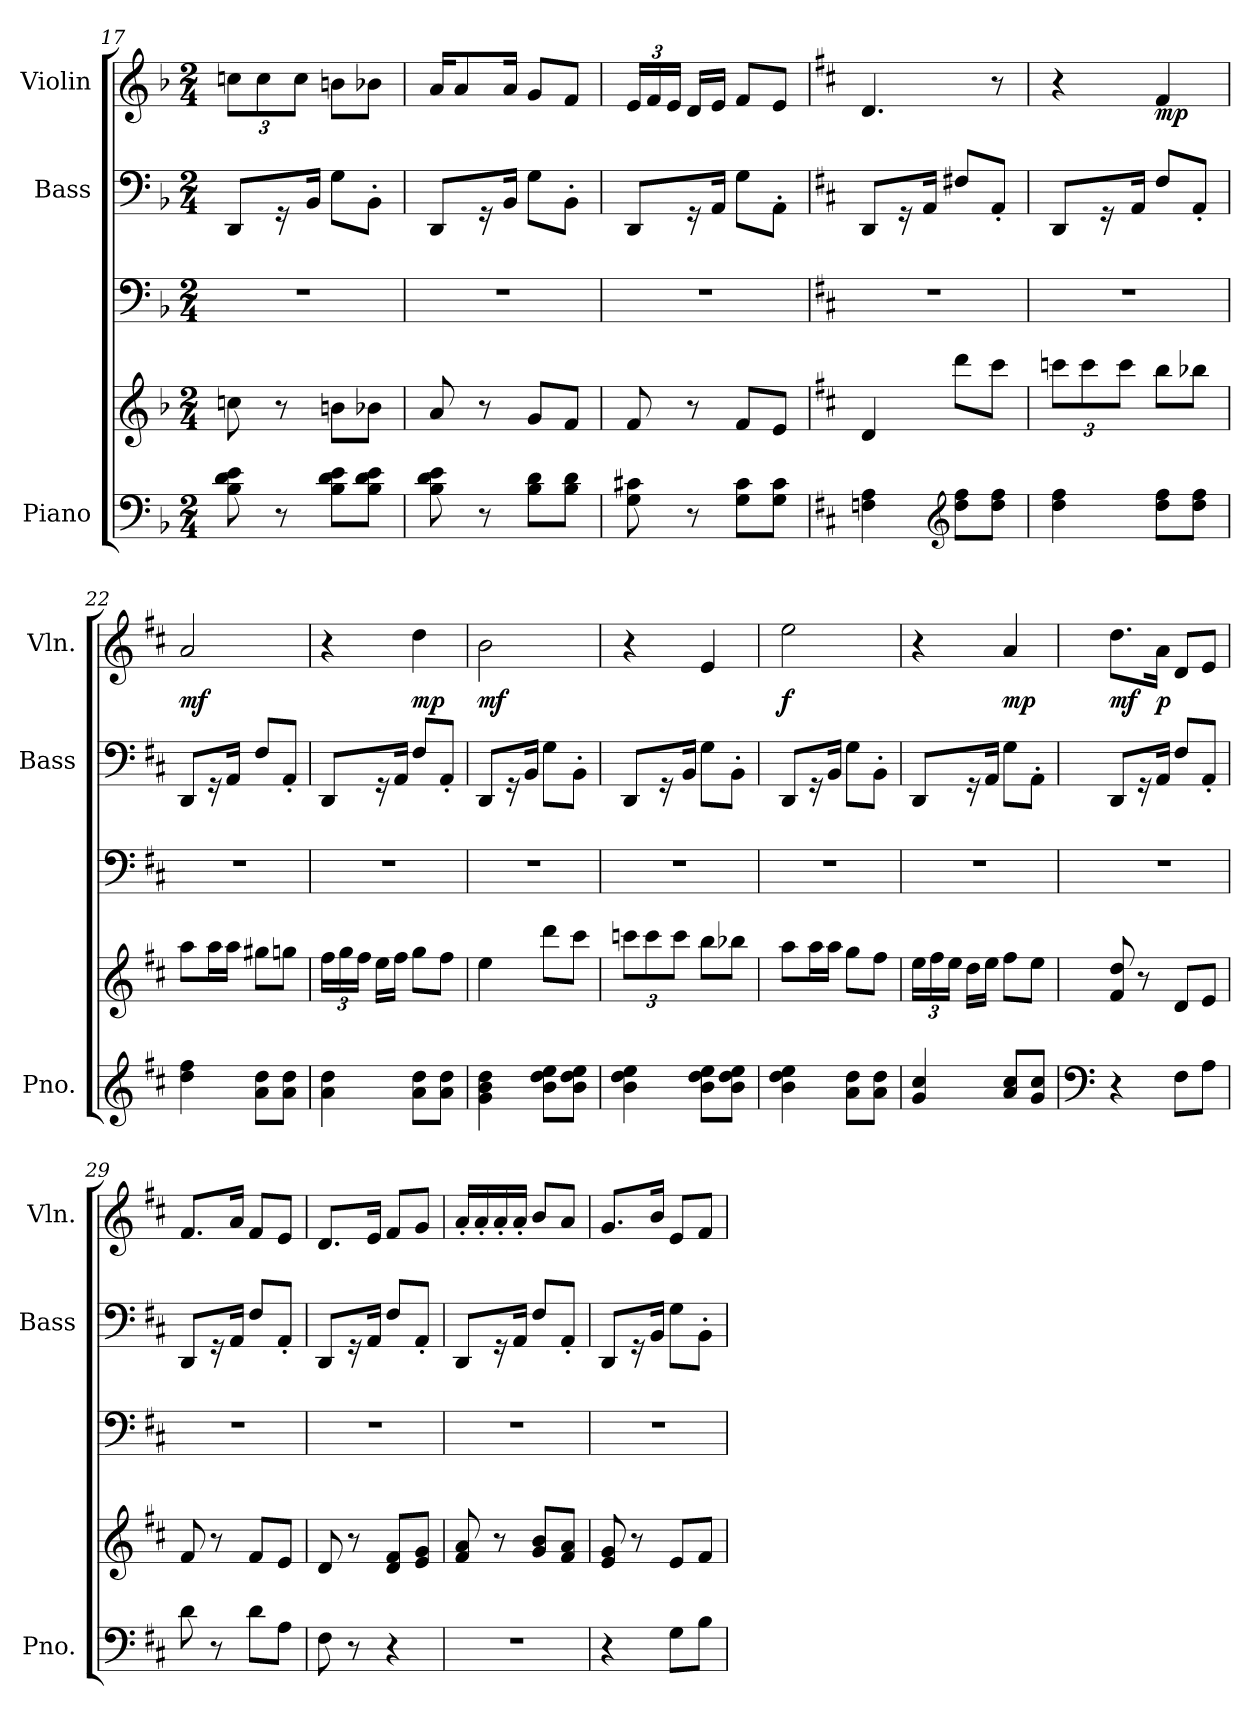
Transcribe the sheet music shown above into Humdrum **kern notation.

**kern	**kern	**kern	**kern	**kern	**dynam
*part4	*part4	*part3	*part2	*part1	*part1
*staff5	*staff4	*staff3	*staff2	*staff1	*staff1
*I"Piano	*	*	*I"Bass	*I"Violin	*
*I'Pno.	*	*	*I'Bass	*I'Vln.	*
*clefF4	*clefG2	*clefF4	*clefF4	*clefG2	*
*	*	*	*ITrd7c12	*	*
*k[b-]	*k[b-]	*k[b-]	*k[b-]	*k[b-]	*
*d:	*d:	*d:	*d:	*d:	*
*M2/4	*M2/4	*M2/4	*M2/4	*M2/4	*
=17	=17	=17	=17	=17	=17
8B-\ 8d\ 8e\	8ccn\	2r	8DDD/L	12ccn\L	.
.	.	.	.	12cc\	.
8r	8r	.	16r	.	.
.	.	.	.	12cc\J	.
.	.	.	16BBB-/Jk	.	.
8B-\ 8d\ 8e\L	8bn\L	.	8GG\L	8bn\L	.
8B-\ 8d\ 8e\J	8b-X\J	.	8BBB-'>\J	8b-X\J	.
=18	=18	=18	=18	=18	=18
8B-\ 8d\ 8e\	8a/	2r	8DDD/L	16a/KL	.
.	.	.	.	8a/	.
8r	8r	.	16r	.	.
.	.	.	16BBB-/Jk	16a/Jk	.
8B-\ 8d\L	8g/L	.	8GG\L	8g/L	.
8B-\ 8d\J	8f/J	.	8BBB-'>\J	8f/J	.
!!LO:LB:g=z
=19	=19	=19	=19	=19	=19
8G\ 8c#X\	8f/	2r	8DDD/L	24e/LL	.
.	.	.	.	24f/	.
.	.	.	.	24e/JJ	.
8r	8r	.	16r	16d/LL	.
.	.	.	16AAA/Jk	16e/JJ	.
8G\ 8c#\L	8f/L	.	8GG\L	8f/L	.
8G\ 8c#\J	8e/J	.	8AAA'>\J	8e/J	.
=20	=20	=20	=20	=20	=20
*k[f#c#]	*k[f#c#]	*k[f#c#]	*k[f#c#]	*k[f#c#]	*
*D:	*D:	*D:	*D:	*D:	*
4Fn\ 4A\	4d/	2r	8DDD/L	4.d/	.
.	.	.	16r	.	.
.	.	.	16AAA/Jk	.	.
*clefG2	*	*	*	*	*
8dd\ 8ff#\L	8ddd\L	.	8FF#X/L	.	.
8dd\ 8ff#\J	8ccc#\J	.	8AAA'</J	8r	.
=21	=21	=21	=21	=21	=21
4dd\ 4ff#\	12cccn\L	2r	8DDD/L	4r	.
.	12ccc\	.	.	.	.
.	.	.	16r	.	.
.	12ccc\J	.	.	.	.
.	.	.	16AAA/Jk	.	.
!	!	!	!	!	!LO:DY:b
8dd\ 8ff#\L	8bb\L	.	8FF#/L	4f#/	mp
8dd\ 8ff#\J	8bb-X\J	.	8AAA'</J	.	.
=22	=22	=22	=22	=22	=22
!	!	!	!	!	!LO:DY:b
4dd\ 4ff#\	8aa\L	2r	8DDD/L	2a/	mf
.	16aa\L	.	16r	.	.
.	16aa\JJ	.	16AAA/Jk	.	.
8a\ 8dd\L	8gg#X\L	.	8FF#/L	.	.
8a\ 8dd\J	8ggn\J	.	8AAA'</J	.	.
!!LO:LB:g=z
=23	=23	=23	=23	=23	=23
4a\ 4dd\	24ff#\LL	2r	8DDD/L	4r	.
.	24gg\	.	.	.	.
.	24ff#\JJ	.	.	.	.
.	16ee\LL	.	16r	.	.
.	16ff#\JJ	.	16AAA/Jk	.	.
!	!	!	!	!	!LO:DY:b
8a\ 8dd\L	8gg\L	.	8FF#/L	4dd\	mp
8a\ 8dd\J	8ff#\J	.	8AAA'</J	.	.
=24	=24	=24	=24	=24	=24
!	!	!	!	!	!LO:DY:b
4g\ 4b\ 4dd\	4ee\	2r	8DDD/L	2b\	mf
.	.	.	16r	.	.
.	.	.	16BBB/Jk	.	.
8b\ 8dd\ 8ee\L	8ddd\L	.	8GG\L	.	.
8b\ 8dd\ 8ee\J	8ccc#\J	.	8BBB'>\J	.	.
=25	=25	=25	=25	=25	=25
4b\ 4dd\ 4ee\	12cccn\L	2r	8DDD/L	4r	.
.	12ccc\	.	.	.	.
.	.	.	16r	.	.
.	12ccc\J	.	.	.	.
.	.	.	16BBB/Jk	.	.
8b\ 8dd\ 8ee\L	8bb\L	.	8GG\L	4e/	.
8b\ 8dd\ 8ee\J	8bb-X\J	.	8BBB'>\J	.	.
=26	=26	=26	=26	=26	=26
!	!	!	!	!	!LO:DY:b
4b\ 4dd\ 4ee\	8aa\L	2r	8DDD/L	2ee\	f
.	16aa\L	.	16r	.	.
.	16aa\JJ	.	16BBB/Jk	.	.
8a\ 8dd\L	8gg\L	.	8GG\L	.	.
8a\ 8dd\J	8ff#\J	.	8BBB'>\J	.	.
=27	=27	=27	=27	=27	=27
4g/ 4cc#/	24ee\LL	2r	8DDD/L	4r	.
.	24ff#\	.	.	.	.
.	24ee\JJ	.	.	.	.
.	16dd\LL	.	16r	.	.
.	16ee\JJ	.	16AAA/Jk	.	.
!	!	!	!	!	!LO:DY:b
8a/ 8cc#/L	8ff#\L	.	8GG\L	4a/	mp
8g/ 8cc#/J	8ee\J	.	8AAA'>\J	.	.
!!LO:PB:g=z
=28	=28	=28	=28	=28	=28
*clefF4	*	*	*	*	*
!	!	!	!	!	!LO:DY:b
4r	8f#/ 8dd/	2r	8DDD/L	8.dd\L	mf
.	8r	.	16r	.	.
!	!	!	!	!	!LO:DY:b
.	.	.	16AAA/Jk	16a\Jk	p
8F#\L	8d/L	.	8FF#/L	8d/L	.
8A\J	8e/J	.	8AAA'</J	8e/J	.
=29	=29	=29	=29	=29	=29
8d\	8f#/	2r	8DDD/L	8.f#/L	.
8r	8r	.	16r	.	.
.	.	.	16AAA/Jk	16a/Jk	.
8d\L	8f#/L	.	8FF#/L	8f#/L	.
8A\J	8e/J	.	8AAA'</J	8e/J	.
=30	=30	=30	=30	=30	=30
8F#\	8d/	2r	8DDD/L	8.d/L	.
8r	8r	.	16r	.	.
.	.	.	16AAA/Jk	16e/Jk	.
4r	8d/ 8f#/L	.	8FF#/L	8f#/L	.
.	8e/ 8g/J	.	8AAA'</J	8g/J	.
=31	=31	=31	=31	=31	=31
2r	8f#/ 8a/	2r	8DDD/L	16a'</LL	.
.	.	.	.	16a'</	.
.	8r	.	16r	16a'</	.
.	.	.	16AAA/Jk	16a'</JJ	.
.	8g/ 8b/L	.	8FF#/L	8b/L	.
.	8f#/ 8a/J	.	8AAA'</J	8a/J	.
=32	=32	=32	=32	=32	=32
4r	8e/ 8g/	2r	8DDD/L	8.g/L	.
.	8r	.	16r	.	.
.	.	.	16BBB/Jk	16b/Jk	.
8G\L	8e/L	.	8GG\L	8e/L	.
8B\J	8f#/J	.	8BBB'>\J	8f#/J	.
=	=	=	=	=	=
*-	*-	*-	*-	*-	*-
